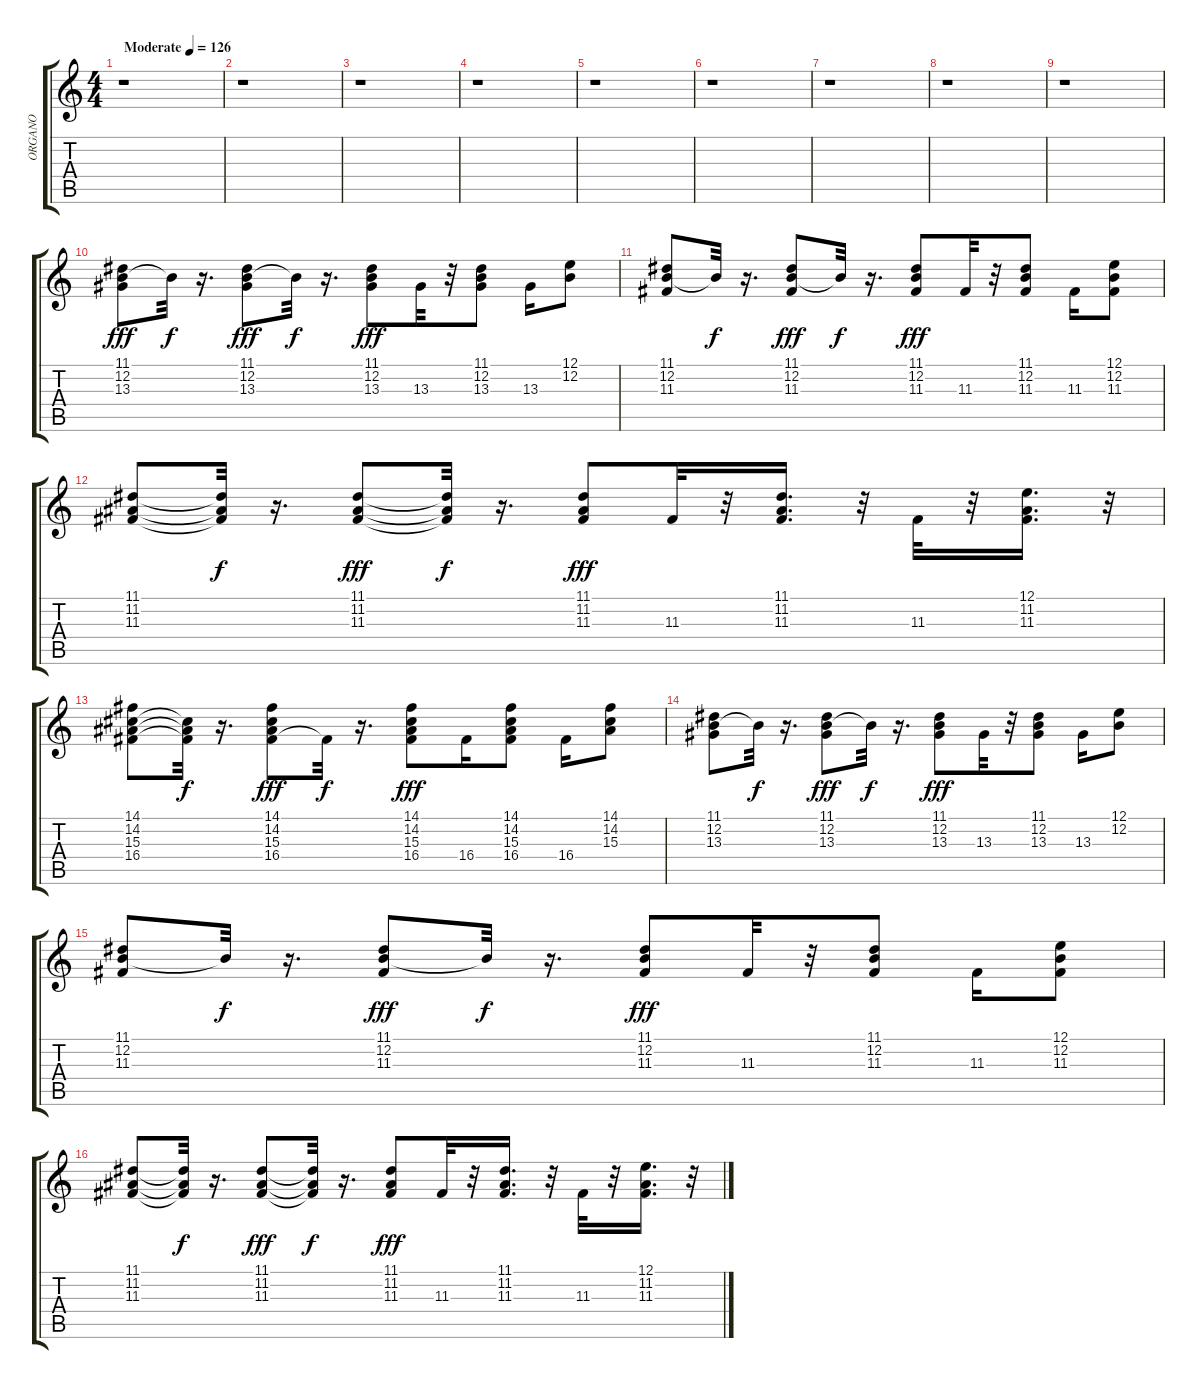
\track ("ORGANO" "ORGANO") {instrument rockorgan}
\staff {score tabs}
\tuning (E4 B3 G3 D3 A2 E2) {hide}
\ts (4 4)
\tempo (126 "Moderate")
\clef g2
\ks c
r.1{dy fff instrument rockorgan} |
r.1 |
r.1 |
r.1 |
r.1 |
r.1 |
r.1 |
r.1 |
r.1 |
(11.1 12.2 13.3).8 12.2{t}.32{dy f} r.16{d} (11.1 12.2 13.3).8{dy fff} 12.2{t}.32{dy f} r.16{d} (11.1 12.2 13.3).8{dy fff} 13.3.32 r.32 (11.1 12.2 13.3).8 13.3.16 (12.1 12.2).8 |
(11.1 12.2 11.3).8 12.2{t}.32{dy f} r.16{d} (11.1 12.2 11.3).8{dy fff} 12.2{t}.32{dy f} r.16{d} (11.1 12.2 11.3).8{dy fff} 11.3.32 r.32 (11.1 12.2 11.3).8 11.3.16 (12.1 12.2 11.3).8 |
(11.1 11.2 11.3).8 (11.1{t} 11.2{t} 11.3{t}).32{dy f} r.16{d} (11.1 11.2 11.3).8{dy fff} (11.1{t} 11.2{t} 11.3{t}).32{dy f} r.16{d} (11.1 11.2 11.3).8{dy fff} 11.3.32 r.32 (11.1 11.2 11.3).16{d} r.32 11.3.32 r.32 (12.1 11.2 11.3).16{d} r.32 |
(14.1 14.2 15.3 16.4).8 (14.2{t} 15.3{t} 16.4{t}).32{dy f} r.16{d} (14.1 14.2 15.3 16.4).8{dy fff} 16.4{t}.32{dy f} r.16{d} (14.1 14.2 15.3 16.4).8{dy fff} 16.4.16 (14.1 14.2 15.3 16.4).8 16.4.16 (14.1 14.2 15.3).8 |
(11.1 12.2 13.3).8 12.2{t}.32{dy f} r.16{d} (11.1 12.2 13.3).8{dy fff} 12.2{t}.32{dy f} r.16{d} (11.1 12.2 13.3).8{dy fff} 13.3.32 r.32 (11.1 12.2 13.3).8 13.3.16 (12.1 12.2).8 |
(11.1 12.2 11.3).8 12.2{t}.32{dy f} r.16{d} (11.1 12.2 11.3).8{dy fff} 12.2{t}.32{dy f} r.16{d} (11.1 12.2 11.3).8{dy fff} 11.3.32 r.32 (11.1 12.2 11.3).8 11.3.16 (12.1 12.2 11.3).8 |
(11.1 11.2 11.3).8 (11.1{t} 11.2{t} 11.3{t}).32{dy f} r.16{d} (11.1 11.2 11.3).8{dy fff} (11.1{t} 11.2{t} 11.3{t}).32{dy f} r.16{d} (11.1 11.2 11.3).8{dy fff} 11.3.32 r.32 (11.1 11.2 11.3).16{d} r.32 11.3.32 r.32 (12.1 11.2 11.3).16{d} r.32
